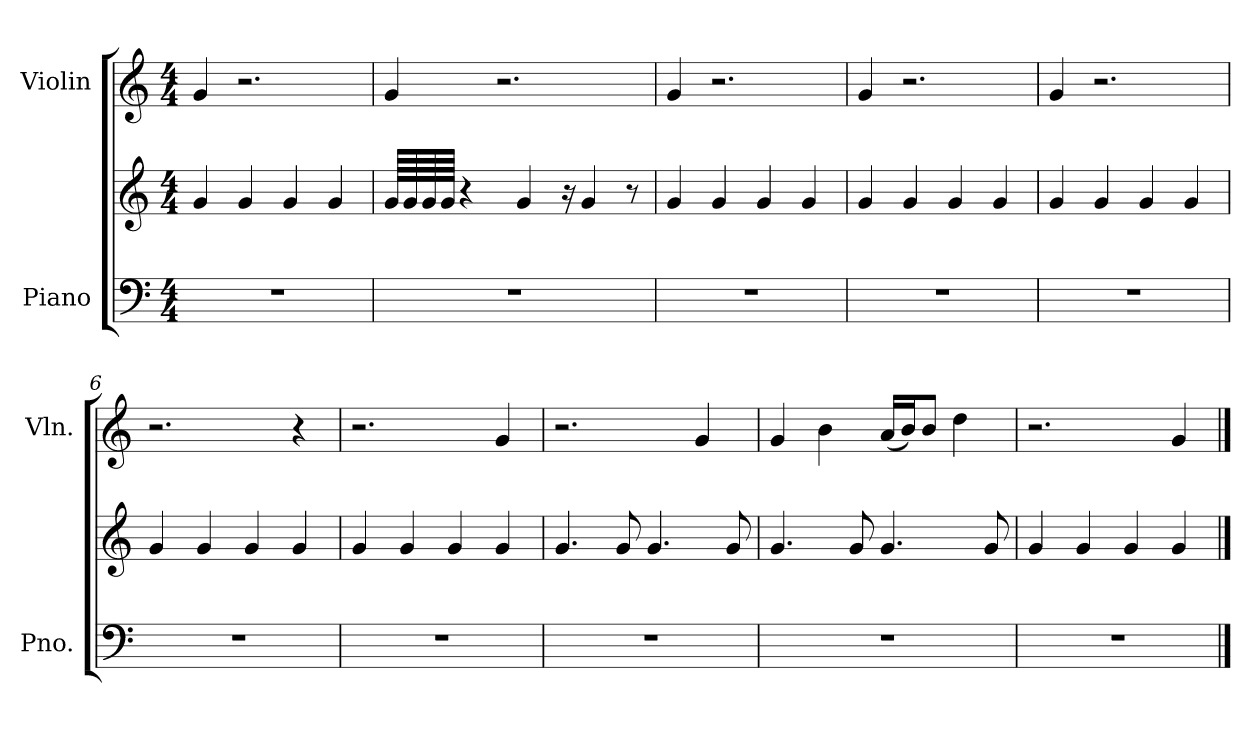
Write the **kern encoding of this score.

**kern	**kern	**kern
*part2	*part2	*part1
*staff3	*staff2	*staff1
*I"Piano	*	*I"Violin
*I'Pno.	*	*I'Vln.
*clefF4	*clefG2	*clefG2
*k[]	*k[]	*k[]
*M4/4	*M4/4	*M4/4
=1	=1	=1
1r	4g/	4g/
.	4g/	2.r
.	4g/	.
.	4g/	.
=2	=2	=2
1r	64g/LLLL	4g/
.	64g/	.
.	64g/	.
.	64g/JJJJ	.
.	4r	.
.	.	2.r
.	4g/	.
.	16r	.
.	4g/	.
.	8r	.
=3	=3	=3
1r	4g/	4g/
.	4g/	2.r
.	4g/	.
.	4g/	.
=4	=4	=4
1r	4g/	4g/
.	4g/	2.r
.	4g/	.
.	4g/	.
=5	=5	=5
1r	4g/	4g/
.	4g/	2.r
.	4g/	.
.	4g/	.
=6	=6	=6
1r	4g/	2.r
.	4g/	.
.	4g/	.
.	4g/	4r
!!LO:LB:g=z
=7	=7	=7
1r	4g/	2.r
.	4g/	.
.	4g/	.
.	4g/	4g/
!!LO:LB:g=z
=8	=8	=8
1r	4.g/	2.r
.	8g/	.
.	4.g/	.
.	.	4g/
.	8g/	.
=9	=9	=9
1r	4.g/	4g/
.	.	4b\
.	8g/	.
.	4.g/	(16a/LL
.	.	16b/J)
.	.	8b/J
.	.	4dd\
.	8g/	.
=10	=10	=10
1r	4g/	2.r
.	4g/	.
.	4g/	.
.	4g/	4g/
==	==	==
*-	*-	*-
